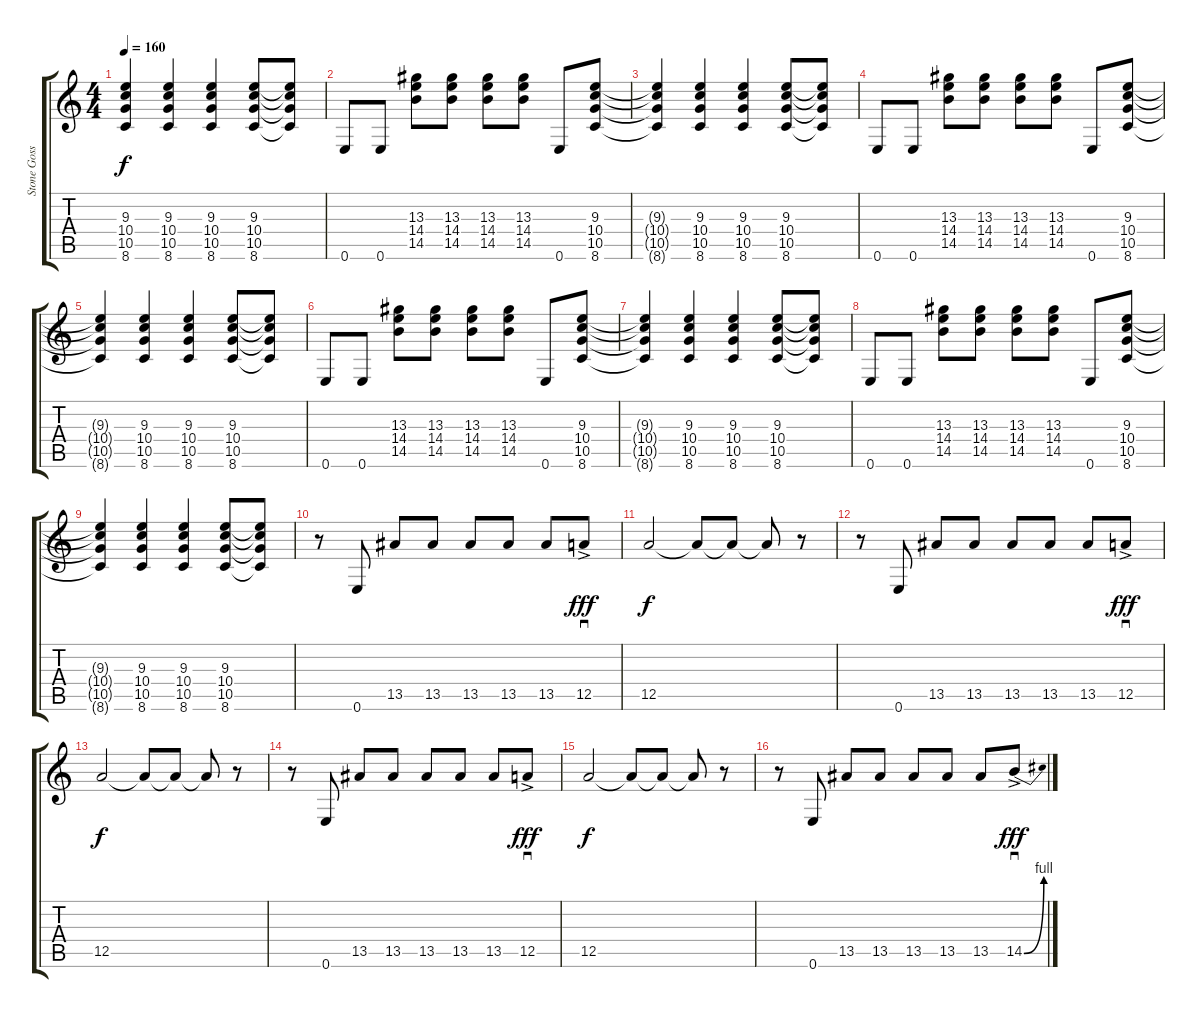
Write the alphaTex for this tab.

\track ("Stone Gossard" "Stone Goss") {instrument distortionguitar}
\staff {score tabs}
\tuning (E4 B3 G3 D3 A2 E2) {hide}
\ts (4 4)
\tempo 160
\clef g2
\ks c
(9.3{t} 10.4{t} 10.5{t} 8.6{t}).4{dy f} (9.3 10.4 10.5 8.6).4 (9.3 10.4 10.5 8.6).4 (9.3 10.4 10.5 8.6).8 (9.3{t} 10.4{t} 10.5{t} 8.6{t}).8 |
0.6.8 0.6.8 (13.3 14.4 14.5).8 (13.3 14.4 14.5).8 (13.3 14.4 14.5).8 (13.3 14.4 14.5).8 0.6.8 (9.3 10.4 10.5 8.6).8 |
(9.3{t} 10.4{t} 10.5{t} 8.6{t}).4 (9.3 10.4 10.5 8.6).4 (9.3 10.4 10.5 8.6).4 (9.3 10.4 10.5 8.6).8 (9.3{t} 10.4{t} 10.5{t} 8.6{t}).8 |
0.6.8 0.6.8 (13.3 14.4 14.5).8 (13.3 14.4 14.5).8 (13.3 14.4 14.5).8 (13.3 14.4 14.5).8 0.6.8 (9.3 10.4 10.5 8.6).8 |
(9.3{t} 10.4{t} 10.5{t} 8.6{t}).4 (9.3 10.4 10.5 8.6).4 (9.3 10.4 10.5 8.6).4 (9.3 10.4 10.5 8.6).8 (9.3{t} 10.4{t} 10.5{t} 8.6{t}).8 |
0.6.8 0.6.8 (13.3 14.4 14.5).8 (13.3 14.4 14.5).8 (13.3 14.4 14.5).8 (13.3 14.4 14.5).8 0.6.8 (9.3 10.4 10.5 8.6).8 |
(9.3{t} 10.4{t} 10.5{t} 8.6{t}).4 (9.3 10.4 10.5 8.6).4 (9.3 10.4 10.5 8.6).4 (9.3 10.4 10.5 8.6).8 (9.3{t} 10.4{t} 10.5{t} 8.6{t}).8 |
0.6.8 0.6.8 (13.3 14.4 14.5).8 (13.3 14.4 14.5).8 (13.3 14.4 14.5).8 (13.3 14.4 14.5).8 0.6.8 (9.3 10.4 10.5 8.6).8 |
(9.3{t} 10.4{t} 10.5{t} 8.6{t}).4 (9.3 10.4 10.5 8.6).4 (9.3 10.4 10.5 8.6).4 (9.3 10.4 10.5 8.6).8 (9.3{t} 10.4{t} 10.5{t} 8.6{t}).8 |
r.8 0.6.8 13.5.8 13.5.8 13.5.8 13.5.8 13.5.8 12.5{ac}.8{sd dy fff} |
12.5.2{dy f} 12.5{t}.8 12.5{t}.8 12.5{t}.8 r.8 |
r.8 0.6.8 13.5.8 13.5.8 13.5.8 13.5.8 13.5.8 12.5{ac}.8{sd dy fff} |
12.5.2{dy f} 12.5{t}.8 12.5{t}.8 12.5{t}.8 r.8 |
r.8 0.6.8 13.5.8 13.5.8 13.5.8 13.5.8 13.5.8 12.5{ac}.8{sd dy fff} |
12.5.2{dy f} 12.5{t}.8 12.5{t}.8 12.5{t}.8 r.8 |
r.8 0.6.8 13.5.8 13.5.8 13.5.8 13.5.8 13.5.8 14.5{be (bend 0 0 60 4) ac}.8{sd dy fff}
